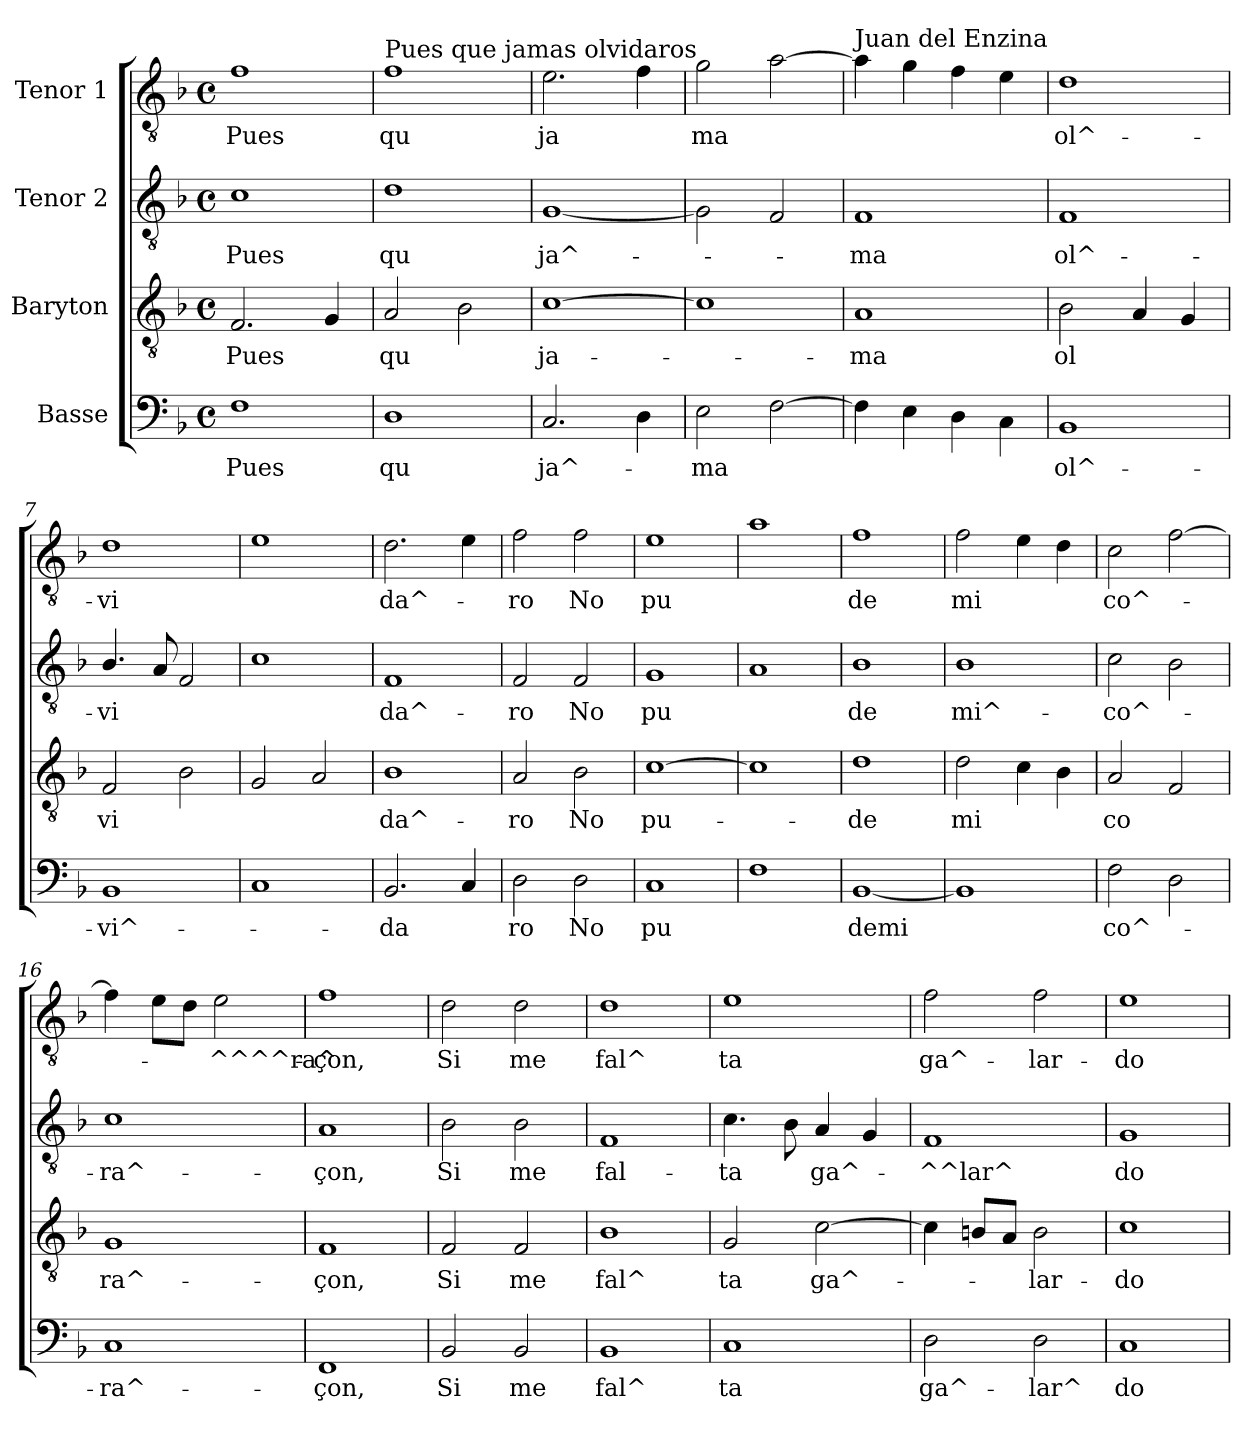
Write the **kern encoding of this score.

**kern	**text	**kern	**text	**kern	**text	**kern	**text
*part4	*part4	*part3	*part3	*part2	*part2	*part1	*part1
*staff4	*staff4	*staff3	*staff3	*staff2	*staff2	*staff1	*staff1
*I"Basse	*	*I"Baryton	*	*I"Tenor 2	*	*I"Tenor 1	*
*clefF4	*	*clefGv2	*	*clefGv2	*	*clefGv2	*
*k[b-]	*	*k[b-]	*	*k[b-]	*	*k[b-]	*
*F:	*	*F:	*	*F:	*	*F:	*
*M4/4	*	*M4/4	*	*M4/4	*	*M4/4	*
*met(c)	*	*met(c)	*	*met(c)	*	*met(c)	*
=1	=1	=1	=1	=1	=1	=1	=1
!	!LO:LY:b	!	!LO:LY:b	!	!LO:LY:b	!	!LO:LY:b
1F	Pues	2.F/	Pues	1c	Pues	1f	Pues
.	.	4G/	.	.	.	.	.
=2	=2	=2	=2	=2	=2	=2	=2
!	!	!	!	!	!	!LO:TX:a:t=Pues que jamas olvidaros	!
!	!LO:LY:b	!	!LO:LY:b	!	!LO:LY:b	!	!LO:LY:b
1D	qu	2A/	qu	1d	qu	1f	qu
.	.	2B-\	.	.	.	.	.
=3	=3	=3	=3	=3	=3	=3	=3
!	!LO:LY:b	!	!LO:LY:b	!	!LO:LY:b	!	!LO:LY:b
2.C/	ja^-	[>1c	ja-	[>1G	ja^-	2.e\	ja
4D\	.	.	.	.	.	4f\	.
=4	=4	=4	=4	=4	=4	=4	=4
!	!LO:LY:b	!	!	!	!	!	!LO:LY:b
2E\	-ma	1c]	.	2G\]	.	2g\	ma
[>2F\	.	.	.	2F/	.	[>2a\	.
=5	=5	=5	=5	=5	=5	=5	=5
!	!	!	!	!	!	!LO:TX:a:t=Juan del Enzina	!
!	!	!	!LO:LY:b	!	!LO:LY:b	!	!
4F\]	.	1A	-ma	1F	-ma	4a\]	.
4E\	.	.	.	.	.	4g\	.
4D\	.	.	.	.	.	4f\	.
4C\	.	.	.	.	.	4e\	.
!!LO:LB:g=z
=6	=6	=6	=6	=6	=6	=6	=6
!	!LO:LY:b	!	!LO:LY:b	!	!LO:LY:b	!	!LO:LY:b
1BB-	ol^-	2B-\	ol	1F	ol^-	1d	ol^-
.	.	4A/	.	.	.	.	.
.	.	4G/	.	.	.	.	.
=7	=7	=7	=7	=7	=7	=7	=7
!	!LO:LY:b	!	!LO:LY:b	!	!LO:LY:b	!	!LO:LY:b
1BB-	-vi^-	2F/	vi	4.B-/	-vi	1d	-vi
.	.	.	.	8A/	.	.	.
.	.	2B-\	.	2F/	.	.	.
=8	=8	=8	=8	=8	=8	=8	=8
1C	.	2G/	.	1c	.	1e	.
.	.	2A/	.	.	.	.	.
=9	=9	=9	=9	=9	=9	=9	=9
!	!LO:LY:b	!	!LO:LY:b	!	!LO:LY:b	!	!LO:LY:b
2.BB-/	-da	1B-	da^-	1F	da^-	2.d\	da^-
4C/	.	.	.	.	.	4e\	.
=10	=10	=10	=10	=10	=10	=10	=10
!	!LO:LY:b	!	!LO:LY:b	!	!LO:LY:b	!	!LO:LY:b
2D\	ro	2A/	-ro	2F/	-ro	2f\	-ro
!	!LO:LY:b	!	!LO:LY:b	!	!LO:LY:b	!	!LO:LY:b
2D\	No	2B-\	No	2F/	No	2f\	No
=11	=11	=11	=11	=11	=11	=11	=11
!	!LO:LY:b	!	!LO:LY:b	!	!LO:LY:b	!	!LO:LY:b
1C	pu	[>1c	pu-	1G	pu	1e	pu
=12	=12	=12	=12	=12	=12	=12	=12
1F	.	1c]	.	1A	.	1a	.
=13	=13	=13	=13	=13	=13	=13	=13
!	!LO:LY:b	!	!LO:LY:b	!	!LO:LY:b	!	!LO:LY:b
[<1BB-	demi	1d	-de	1B-	de	1f	de
!!LO:LB:g=z
=14	=14	=14	=14	=14	=14	=14	=14
!	!	!	!LO:LY:b	!	!LO:LY:b	!	!LO:LY:b
1BB-]	.	2d\	mi	1B-	mi^-	2f\	mi
.	.	4c\	.	.	.	4e\	.
.	.	4B-\	.	.	.	4d\	.
=15	=15	=15	=15	=15	=15	=15	=15
!	!LO:LY:b	!	!LO:LY:b	!	!LO:LY:b	!	!LO:LY:b
2F\	co^-	2A/	co	2c\	-co^-	2c\	co^-
2D\	.	2F/	.	2B-\	.	[>2f\	.
=16	=16	=16	=16	=16	=16	=16	=16
!	!LO:LY:b	!	!LO:LY:b	!	!LO:LY:b	!	!
1C	-ra^-	1G	ra^-	1c	-ra^-	4f\]	.
.	.	.	.	.	.	8e\L	.
.	.	.	.	.	.	8d\J	.
!	!	!	!	!	!	!	!LO:LY:b
.	.	.	.	.	.	2e\	-^^^^ra^-
=17	=17	=17	=17	=17	=17	=17	=17
!	!LO:LY:b	!	!LO:LY:b	!	!LO:LY:b	!	!LO:LY:b
1FF	-çon,	1F	-çon,	1A	-çon,	1f	-çon,
=18	=18	=18	=18	=18	=18	=18	=18
!	!LO:LY:b	!	!LO:LY:b	!	!LO:LY:b	!	!LO:LY:b
2BB-/	Si	2F/	Si	2B-\	Si	2d\	Si
!	!LO:LY:b	!	!LO:LY:b	!	!LO:LY:b	!	!LO:LY:b
2BB-/	me	2F/	me	2B-\	me	2d\	me
=19	=19	=19	=19	=19	=19	=19	=19
!	!LO:LY:b	!	!LO:LY:b	!	!LO:LY:b	!	!LO:LY:b
1BB-	fal^	1B-	fal^	1F	fal-	1d	fal^
=20	=20	=20	=20	=20	=20	=20	=20
!	!LO:LY:b	!	!LO:LY:b	!	!LO:LY:b	!	!LO:LY:b
1C	ta	2G/	ta	4.c\	-ta	1e	ta
.	.	.	.	8B-\	.	.	.
!	!	!	!LO:LY:b	!	!LO:LY:b	!	!
.	.	[>2c\	ga^-	4A/	ga^-	.	.
.	.	.	.	4G/	.	.	.
=21	=21	=21	=21	=21	=21	=21	=21
!	!LO:LY:b	!	!	!	!LO:LY:b	!	!LO:LY:b
2D\	ga^-	4c\]	.	1F	-^^lar^	2f\	ga^-
.	.	8Bn/L	.	.	.	.	.
.	.	8A/J	.	.	.	.	.
!	!LO:LY:b	!	!LO:LY:b	!	!	!	!LO:LY:b
2D\	-lar^	2B\	-lar-	.	.	2f\	-lar-
!!LO:PB:g=z
=22	=22	=22	=22	=22	=22	=22	=22
!	!LO:LY:b	!	!LO:LY:b	!	!LO:LY:b	!	!LO:LY:b
1C	do	1c	-do	1G	do	1e	-do
=	=	=	=	=	=	=	=
*-	*-	*-	*-	*-	*-	*-	*-
